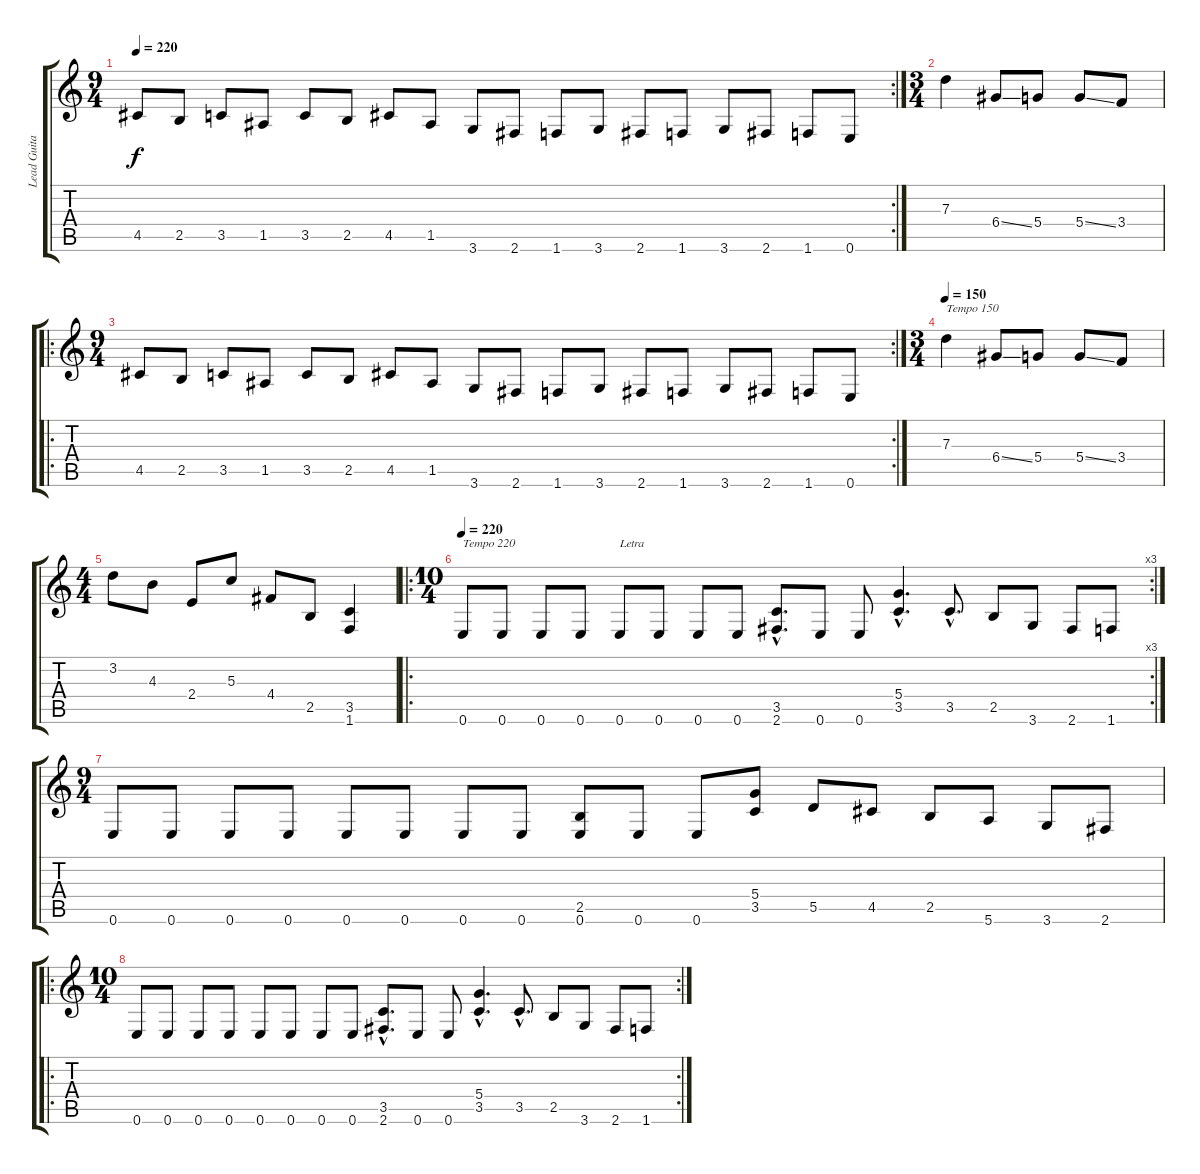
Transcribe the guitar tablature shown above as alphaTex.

\track ("Lead Guitar" "Lead Guita") {instrument distortionguitar}
\staff {score tabs}
\tuning (E4 B3 G3 D3 A2 E2) {hide}
\rc 2
\ts (9 4)
\tempo 220
\clef g2
\ks c
4.5.8{dy f} 2.5.8 3.5.8 1.5.8 3.5.8 2.5.8 4.5.8 1.5.8 3.6.8 2.6.8 1.6.8 3.6.8 2.6.8 1.6.8 3.6.8 2.6.8 1.6.8 0.6.8 |
\ts (3 4)
7.3.4 6.4{ss}.8 5.4.8 5.4{ss}.8 3.4.8 |
\ro
\rc 2
\ts (9 4)
4.5.8 2.5.8 3.5.8 1.5.8 3.5.8 2.5.8 4.5.8 1.5.8 3.6.8 2.6.8 1.6.8 3.6.8 2.6.8 1.6.8 3.6.8 2.6.8 1.6.8 0.6.8 |
\ts (3 4)
\tempo 150
7.3.4{txt "Tempo 150"} 6.4{ss}.8 5.4.8 5.4{ss}.8 3.4.8 |
\ts (4 4)
3.2.8 4.3.8 2.4.8 5.3.8 4.4.8 2.5.8 (3.5 1.6).4 |
\ro
\rc 3
\ts (10 4)
\tempo 220
0.6.8{txt "Tempo 220"} 0.6.8 0.6.8 0.6.8 0.6.8{txt "Letra"} 0.6.8 0.6.8 0.6.8 (3.5{hac} 2.6{hac}).8{d} 0.6.8 0.6.8 (5.4{hac} 3.5{hac}).4{d} 3.5{hac}.8{d} 2.5.8 3.6.8 2.6.8 1.6.8 |
\ts (9 4)
0.6.8 0.6.8 0.6.8 0.6.8 0.6.8 0.6.8 0.6.8 0.6.8 (2.5 0.6).8 0.6.8 0.6.8 (5.4 3.5).8 5.5.8 4.5.8 2.5.8 5.6.8 3.6.8 2.6.8 |
\ro
\rc 2
\ts (10 4)
0.6.8 0.6.8 0.6.8 0.6.8 0.6.8 0.6.8 0.6.8 0.6.8 (3.5{hac} 2.6{hac}).8{d} 0.6.8 0.6.8 (5.4{hac} 3.5{hac}).4{d} 3.5{hac}.8{d} 2.5.8 3.6.8 2.6.8 1.6.8
